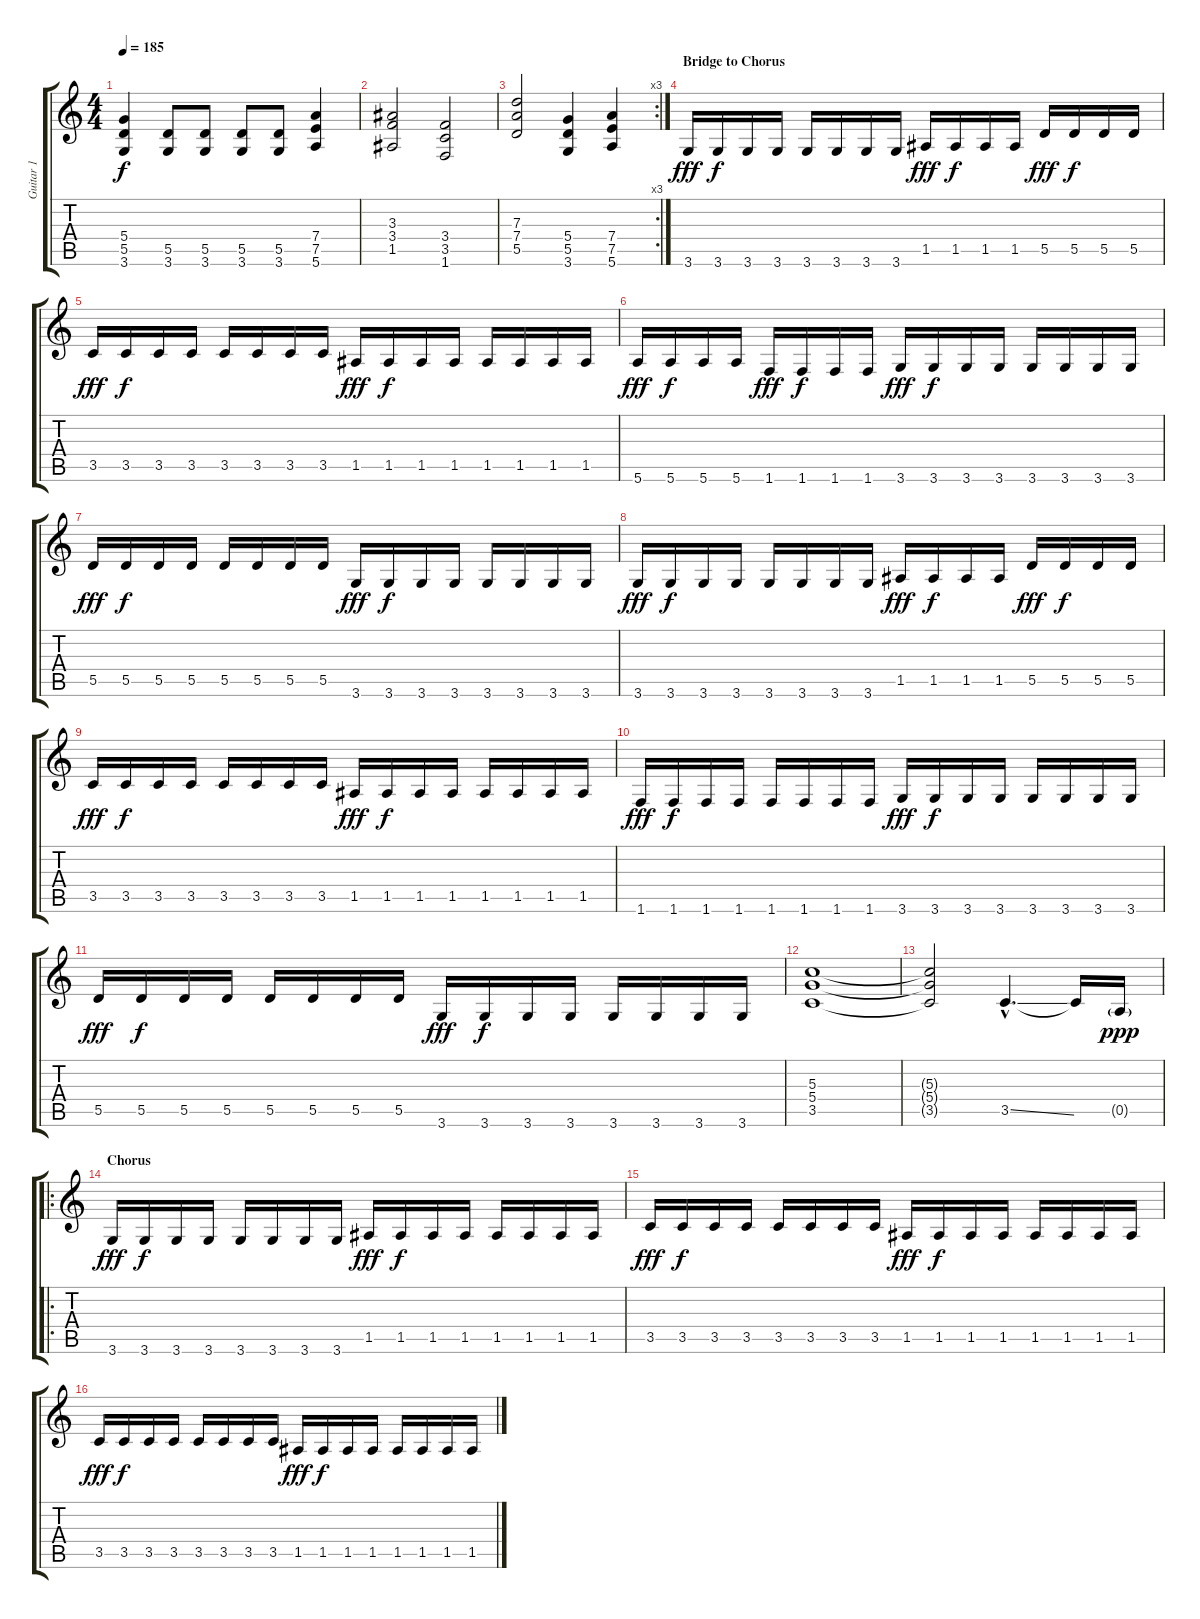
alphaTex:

\track ("Guitar 1" "Guitar 1") {instrument distortionguitar}
\staff {score tabs}
\tuning (E4 B3 G3 D3 A2 E2) {hide}
\ts (4 4)
\tempo 185
\clef g2
\ks c
(5.4 5.5 3.6).4{dy f} (5.5 3.6).8 (5.5 3.6).8 (5.5 3.6).8 (5.5 3.6).8 (7.4 7.5 5.6).4 |
(3.3 3.4 1.5).2 (3.4 3.5 1.6).2 |
\rc 3
(7.3 7.4 5.5).2 (5.4 5.5 3.6).4 (7.4 7.5 5.6).4 |
\section ("" "Bridge to Chorus")
3.6.16{dy fff} 3.6.16{dy f} 3.6.16 3.6.16 3.6.16 3.6.16 3.6.16 3.6.16 1.5.16{dy fff} 1.5.16{dy f} 1.5.16 1.5.16 5.5.16{dy fff} 5.5.16{dy f} 5.5.16 5.5.16 |
3.5.16{dy fff} 3.5.16{dy f} 3.5.16 3.5.16 3.5.16 3.5.16 3.5.16 3.5.16 1.5.16{dy fff} 1.5.16{dy f} 1.5.16 1.5.16 1.5.16 1.5.16 1.5.16 1.5.16 |
5.6.16{dy fff} 5.6.16{dy f} 5.6.16 5.6.16 1.6.16{dy fff} 1.6.16{dy f} 1.6.16 1.6.16 3.6.16{dy fff} 3.6.16{dy f} 3.6.16 3.6.16 3.6.16 3.6.16 3.6.16 3.6.16 |
5.5.16{dy fff} 5.5.16{dy f} 5.5.16 5.5.16 5.5.16 5.5.16 5.5.16 5.5.16 3.6.16{dy fff} 3.6.16{dy f} 3.6.16 3.6.16 3.6.16 3.6.16 3.6.16 3.6.16 |
3.6.16{dy fff} 3.6.16{dy f} 3.6.16 3.6.16 3.6.16 3.6.16 3.6.16 3.6.16 1.5.16{dy fff} 1.5.16{dy f} 1.5.16 1.5.16 5.5.16{dy fff} 5.5.16{dy f} 5.5.16 5.5.16 |
3.5.16{dy fff} 3.5.16{dy f} 3.5.16 3.5.16 3.5.16 3.5.16 3.5.16 3.5.16 1.5.16{dy fff} 1.5.16{dy f} 1.5.16 1.5.16 1.5.16 1.5.16 1.5.16 1.5.16 |
1.6.16{dy fff} 1.6.16{dy f} 1.6.16 1.6.16 1.6.16 1.6.16 1.6.16 1.6.16 3.6.16{dy fff} 3.6.16{dy f} 3.6.16 3.6.16 3.6.16 3.6.16 3.6.16 3.6.16 |
5.5.16{dy fff} 5.5.16{dy f} 5.5.16 5.5.16 5.5.16 5.5.16 5.5.16 5.5.16 3.6.16{dy fff} 3.6.16{dy f} 3.6.16 3.6.16 3.6.16 3.6.16 3.6.16 3.6.16 |
(5.3 5.4 3.5).1 |
(5.3{t} 5.4{t} 3.5{t}).2 3.5{ss hac}.4{d} 3.5{t}.16 0.5{g}.16{dy ppp} |
\ro
\section ("" "Chorus")
3.6.16{dy fff} 3.6.16{dy f} 3.6.16 3.6.16 3.6.16 3.6.16 3.6.16 3.6.16 1.5.16{dy fff} 1.5.16{dy f} 1.5.16 1.5.16 1.5.16 1.5.16 1.5.16 1.5.16 |
3.5.16{dy fff} 3.5.16{dy f} 3.5.16 3.5.16 3.5.16 3.5.16 3.5.16 3.5.16 1.5.16{dy fff} 1.5.16{dy f} 1.5.16 1.5.16 1.5.16 1.5.16 1.5.16 1.5.16 |
3.5.16{dy fff} 3.5.16{dy f} 3.5.16 3.5.16 3.5.16 3.5.16 3.5.16 3.5.16 1.5.16{dy fff} 1.5.16{dy f} 1.5.16 1.5.16 1.5.16 1.5.16 1.5.16 1.5.16
